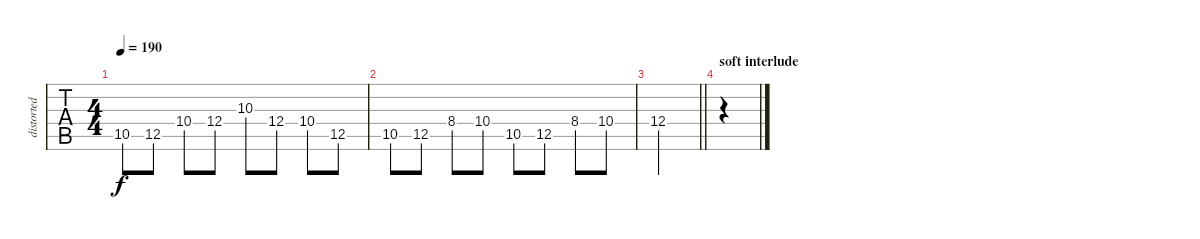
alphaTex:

\track ("distorted" "distorted") {instrument distortionguitar}
\staff {tabs}
\tuning (E4 B3 G3 D3 A2 D2) {hide}
\ts (4 4)
\tempo 190
\clef g2
\ks c
10.5.8{dy f} 12.5.8 10.4.8 12.4.8 10.3.8 12.4.8 10.4.8 12.5.8 |
10.5.8 12.5.8 8.4.8 10.4.8 10.5.8 12.5.8 8.4.8 10.4.8 |
\barLineRight lightlight
12.4.2 |
\section ("" "soft interlude")
